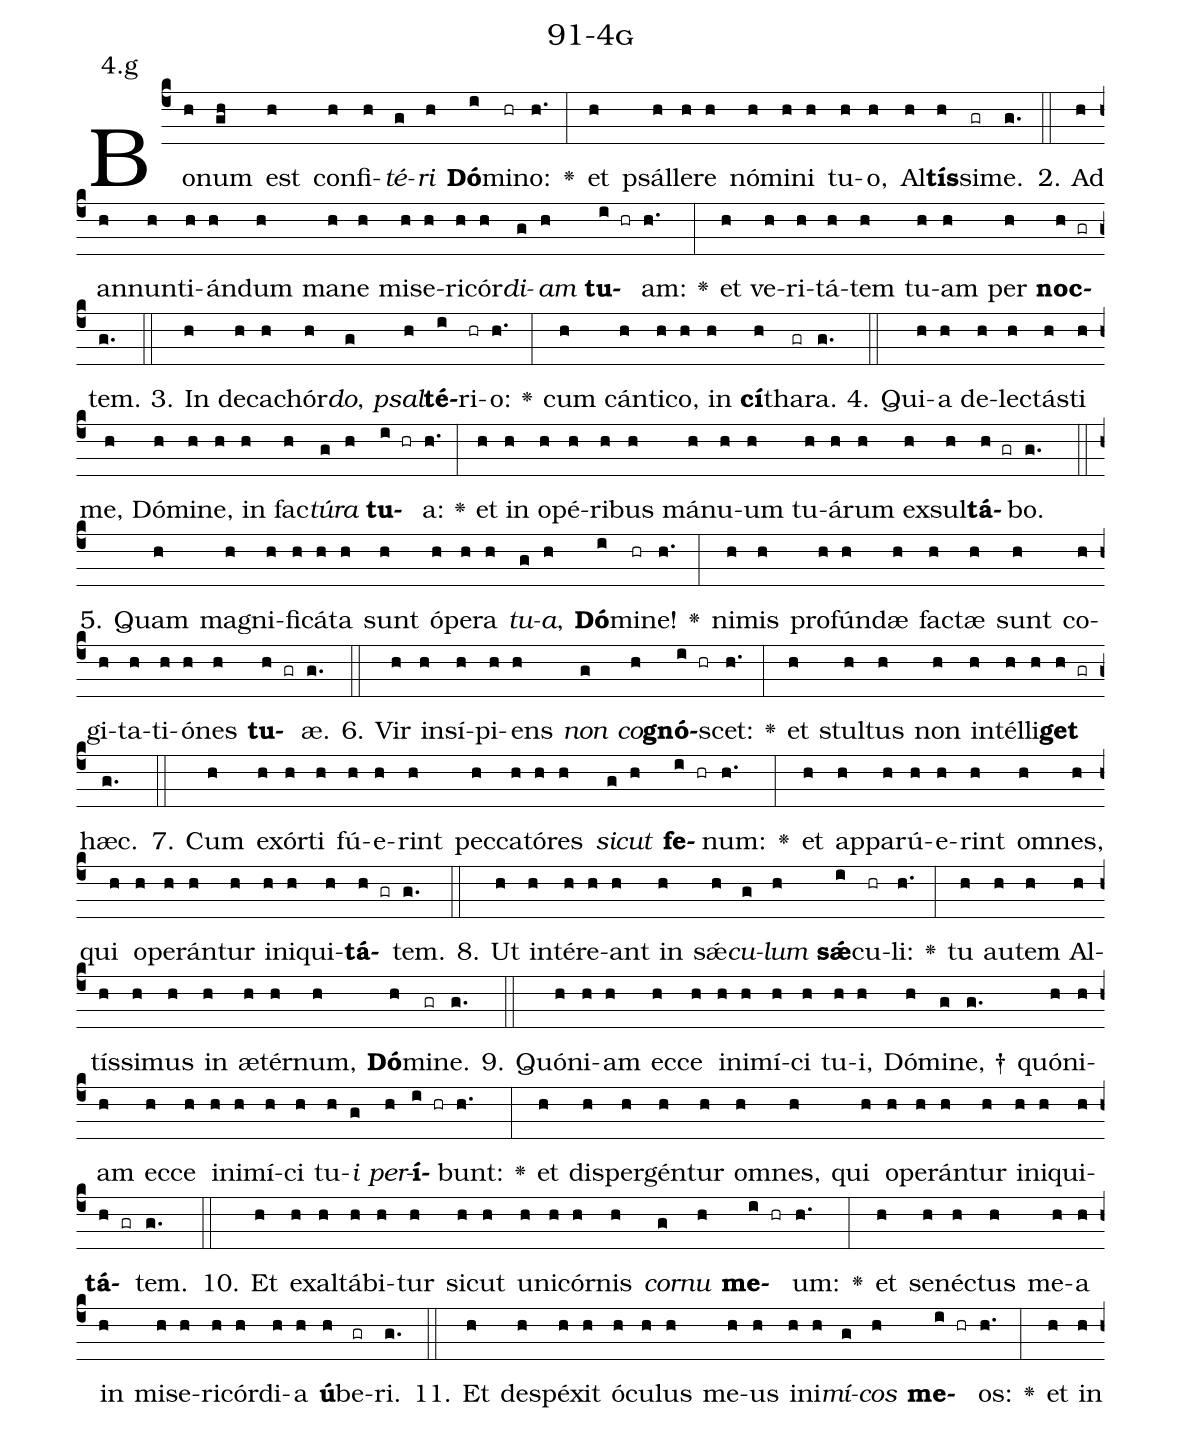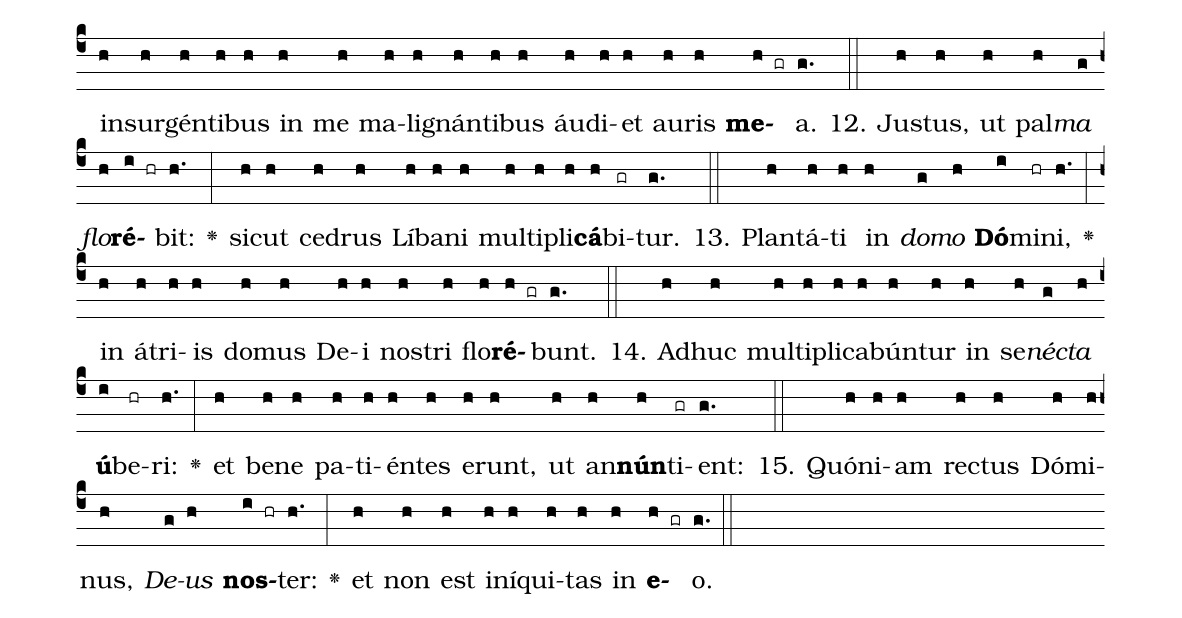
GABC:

name: 91-4g;
annotation: 4.g;
%%
(c4)Bo(h)num(gh) est(h) con(h)fi(h)<i>té</i>(g)<i>ri</i>(h) <b>Dó</b>(i)mi(hr)no:(h.) <v>\greheightstar</v>(:) et(h) psál(h)le(h)re(h) nó(h)mi(h)ni(h) tu(h)o,(h) Al(h)<b>tís</b>(h)si(gr)me.(g.) (::)
2. Ad(h) an(h)nun(h)ti(h)án(h)dum(h) ma(h)ne(h) mi(h)se(h)ri(h)cór(h)<i>di</i>(g)<i>am</i>(h) <b>tu</b>(i hr)am:(h.) <v>\greheightstar</v>(:) et(h) ve(h)ri(h)tá(h)tem(h) tu(h)am(h) per(h) <b>noc</b>(h gr)tem.(g.) (::)
3. In(h) de(h)ca(h)chór(h)<i>do</i>,(g) <i>psal</i>(h)<b>té</b>(i)ri(hr)o:(h.) <v>\greheightstar</v>(:) cum(h) cán(h)ti(h)co,(h) in(h) <b>cí</b>(h)tha(gr)ra.(g.) (::)
4. Qui(h)a(h) de(h)lec(h)tás(h)ti(h) me,(h) Dó(h)mi(h)ne,(h) in(h) fac(h)<i>tú</i>(g)<i>ra</i>(h) <b>tu</b>(i hr)a:(h.) <v>\greheightstar</v>(:) et(h) in(h) o(h)pé(h)ri(h)bus(h) má(h)nu(h)um(h) tu(h)á(h)rum(h) ex(h)sul(h)<b>tá</b>(h gr)bo.(g.) (::)
5. Quam(h) ma(h)gni(h)fi(h)cá(h)ta(h) sunt(h) ó(h)pe(h)ra(h) <i>tu</i>(g)<i>a</i>,(h) <b>Dó</b>(i)mi(hr)ne!(h.) <v>\greheightstar</v>(:) ni(h)mis(h) pro(h)fún(h)dæ(h) fac(h)tæ(h) sunt(h) co(h)gi(h)ta(h)ti(h)ó(h)nes(h) <b>tu</b>(h gr)æ.(g.) (::)
6. Vir(h) in(h)sí(h)pi(h)ens(h) <i>non</i>(g) <i>co</i>(h)<b>gnó</b>(i hr)scet:(h.) <v>\greheightstar</v>(:) et(h) stul(h)tus(h) non(h) in(h)tél(h)li(h)<b>get</b>(h gr) hæc.(g.) (::)
7. Cum(h) ex(h)ór(h)ti(h) fú(h)e(h)rint(h) pec(h)ca(h)tó(h)res(h) <i>sic</i>(g)<i>ut</i>(h) <b>fe</b>(i hr)num:(h.) <v>\greheightstar</v>(:) et(h) ap(h)pa(h)rú(h)e(h)rint(h) om(h)nes,(h) qui(h) o(h)pe(h)rán(h)tur(h) in(h)i(h)qui(h)<b>tá</b>(h gr)tem.(g.) (::)
8. Ut(h) in(h)tér(h)e(h)ant(h) in(h) sǽ(h)<i>cu</i>(g)<i>lum</i>(h) <b>sǽ</b>(i)cu(hr)li:(h.) <v>\greheightstar</v>(:) tu(h) au(h)tem(h) Al(h)tís(h)si(h)mus(h) in(h) æ(h)tér(h)num,(h) <b>Dó</b>(h)mi(gr)ne.(g.) (::)
9. Quón(h)i(h)am(h) ec(h)ce(h) in(h)i(h)mí(h)ci(h) tu(h)i,(h) Dó(h)mi(g)ne, †(g.) quón(h)i(h)am(h) ec(h)ce(h) in(h)i(h)mí(h)ci(h) tu(h)<i>i</i>(g) <i>per</i>(h)<b>í</b>(i hr)bunt:(h.) <v>\greheightstar</v>(:) et(h) di(h)sper(h)gén(h)tur(h) om(h)nes,(h) qui(h) o(h)pe(h)rán(h)tur(h) in(h)i(h)qui(h)<b>tá</b>(h gr)tem.(g.) (::)
10. Et(h) ex(h)al(h)tá(h)bi(h)tur(h) sic(h)ut(h) u(h)ni(h)cór(h)nis(h) <i>cor</i>(g)<i>nu</i>(h) <b>me</b>(i hr)um:(h.) <v>\greheightstar</v>(:) et(h) se(h)néc(h)tus(h) me(h)a(h) in(h) mi(h)se(h)ri(h)cór(h)di(h)a(h) <b>ú</b>(h)be(gr)ri.(g.) (::)
11. Et(h) de(h)spé(h)xit(h) ó(h)cu(h)lus(h) me(h)us(h) in(h)i(h)<i>mí</i>(g)<i>cos</i>(h) <b>me</b>(i hr)os:(h.) <v>\greheightstar</v>(:) et(h) in(h) in(h)sur(h)gén(h)ti(h)bus(h) in(h) me(h) ma(h)li(h)gnán(h)ti(h)bus(h) áu(h)di(h)et(h) au(h)ris(h) <b>me</b>(h gr)a.(g.) (::)
12. Jus(h)tus,(h) ut(h) pal(h)<i>ma</i>(g) <i>flo</i>(h)<b>ré</b>(i hr)bit:(h.) <v>\greheightstar</v>(:) sic(h)ut(h) ce(h)drus(h) Lí(h)ba(h)ni(h) mul(h)ti(h)pli(h)<b>cá</b>(h)bi(gr)tur.(g.) (::)
13. Plan(h)tá(h)ti(h) in(h) <i>do</i>(g)<i>mo</i>(h) <b>Dó</b>(i)mi(hr)ni,(h.) <v>\greheightstar</v>(:) in(h) á(h)tri(h)is(h) do(h)mus(h) De(h)i(h) nos(h)tri(h) flo(h)<b>ré</b>(h gr)bunt.(g.) (::)
14. Ad(h)huc(h) mul(h)ti(h)pli(h)ca(h)bún(h)tur(h) in(h) se(h)<i>néc</i>(g)<i>ta</i>(h) <b>ú</b>(i)be(hr)ri:(h.) <v>\greheightstar</v>(:) et(h) be(h)ne(h) pa(h)ti(h)én(h)tes(h) e(h)runt,(h) ut(h) an(h)<b>nún</b>(h)ti(gr)ent:(g.) (::)
15. Quón(h)i(h)am(h) rec(h)tus(h) Dó(h)mi(h)nus,(h) <i>De</i>(g)<i>us</i>(h) <b>nos</b>(i hr)ter:(h.) <v>\greheightstar</v>(:) et(h) non(h) est(h) in(h)í(h)qui(h)tas(h) in(h) <b>e</b>(h gr)o.(g.) (::)
